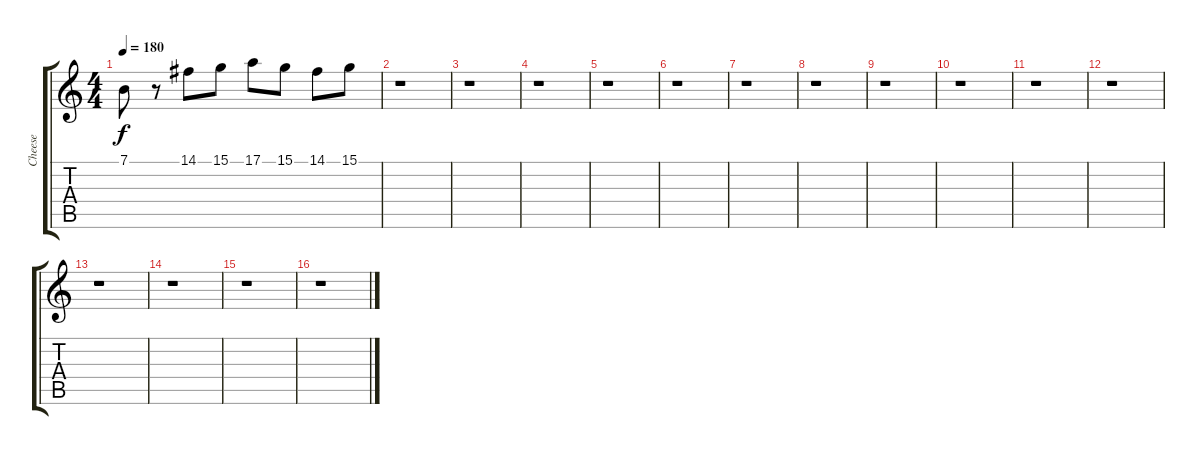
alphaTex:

\track ("Cheese" "Cheese") {instrument acousticgrandpiano}
\staff {score tabs}
\tuning (E4 B3 G3 D3 A2 E2) {hide}
\ts (4 4)
\tempo 180
\clef g2
\ks c
7.1.8{dy f} r.8 14.1.8 15.1.8 17.1.8 15.1.8 14.1.8 15.1.8 |
r.1 |
r.1 |
r.1 |
r.1 |
r.1 |
r.1 |
r.1 |
r.1 |
r.1 |
r.1 |
r.1 |
r.1 |
r.1 |
r.1 |
r.1
